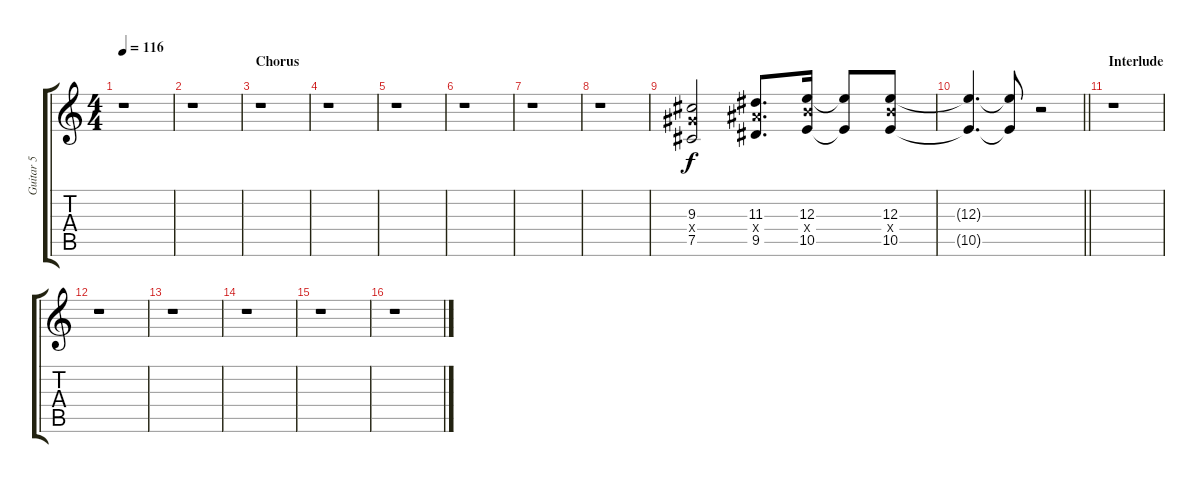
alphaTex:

\track ("Guitar 5" "Guitar 5") {instrument distortionguitar}
\staff {score tabs}
\tuning (Db4 Ab3 E3 B2 Gb2 Db2) {hide}
\ts (4 4)
\tempo 116
\clef g2
\ks c
r.1{dy f} |
r.1 |
\section ("" "Chorus")
r.1 |
r.1 |
r.1 |
r.1 |
r.1 |
r.1 |
(9.3 9.4{x} 7.5).2 (11.3 11.4{x} 9.5).8{d} (12.3 12.4{x} 10.5).16 (12.3{t} 10.5{t}).8 (12.3 12.4{x} 10.5).8 |
\barLineRight lightlight
(12.3{t} 10.5{t}).4{d} (12.3{t} 10.5{t}).8 r.2 |
\section ("" "Interlude")
r.1 |
r.1 |
r.1 |
r.1 |
r.1 |
r.1
